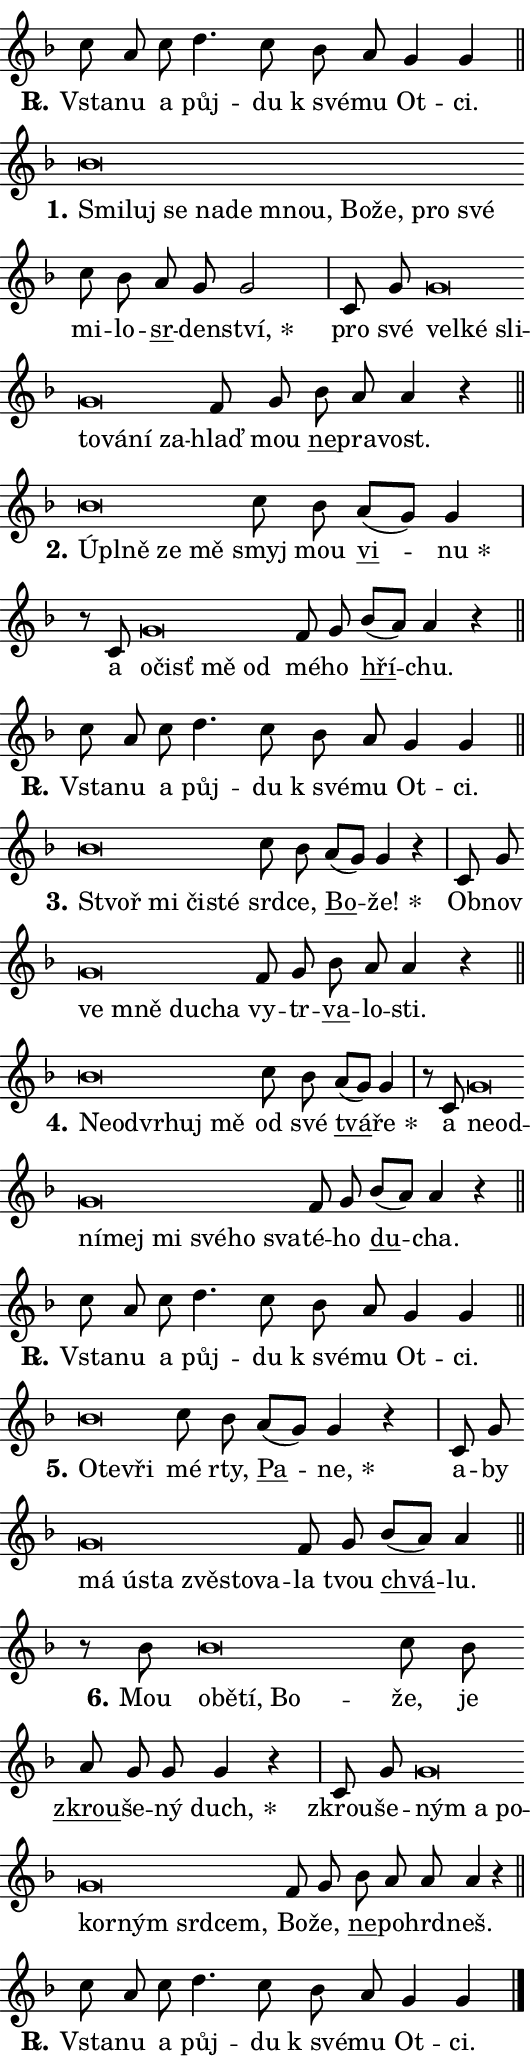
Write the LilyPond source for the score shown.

\version "2.24.0"
\header { tagline = "" }
\paper {
  indent = 0\cm
  top-margin = 0\cm
  right-margin = 0.13\cm % to fit lyric hyphens
  bottom-margin = 0\cm
  left-margin = 0\cm
  paper-width = 9\cm
  page-breaking = #ly:one-page-breaking
  system-system-spacing.basic-distance = #11
  score-system-spacing.basic-distance = #11
  ragged-last = ##f
}


%% Author: Thomas Morley
%% https://lists.gnu.org/archive/html/lilypond-user/2020-05/msg00002.html
#(define (line-position grob)
"Returns position of @var[grob} in current system:
   @code{'start}, if at first time-step
   @code{'end}, if at last time-step
   @code{'middle} otherwise
"
  (let* ((col (ly:item-get-column grob))
         (ln (ly:grob-object col 'left-neighbor))
         (rn (ly:grob-object col 'right-neighbor))
         (col-to-check-left (if (ly:grob? ln) ln col))
         (col-to-check-right (if (ly:grob? rn) rn col))
         (break-dir-left
           (and
             (ly:grob-property col-to-check-left 'non-musical #f)
             (ly:item-break-dir col-to-check-left)))
         (break-dir-right
           (and
             (ly:grob-property col-to-check-right 'non-musical #f)
             (ly:item-break-dir col-to-check-right))))
        (cond ((eqv? 1 break-dir-left) 'start)
              ((eqv? -1 break-dir-right) 'end)
              (else 'middle))))

#(define (tranparent-at-line-position vctor)
  (lambda (grob)
  "Relying on @code{line-position} select the relevant enry from @var{vctor}.
Used to determine transparency,"
    (case (line-position grob)
      ((end) (not (vector-ref vctor 0)))
      ((middle) (not (vector-ref vctor 1)))
      ((start) (not (vector-ref vctor 2))))))

noteHeadBreakVisibility =
#(define-music-function (break-visibility)(vector?)
"Makes @code{NoteHead}s transparent relying on @var{break-visibility}"
#{
  \override NoteHead.transparent =
    #(tranparent-at-line-position break-visibility)
#})

#(define delete-ledgers-for-transparent-note-heads
  (lambda (grob)
    "Reads whether a @code{NoteHead} is transparent.
If so this @code{NoteHead} is removed from @code{'note-heads} from
@var{grob}, which is supposed to be @code{LedgerLineSpanner}.
As a result ledgers are not printed for this @code{NoteHead}"
    (let* ((nhds-array (ly:grob-object grob 'note-heads))
           (nhds-list
             (if (ly:grob-array? nhds-array)
                 (ly:grob-array->list nhds-array)
                 '()))
           ;; Relies on the transparent-property being done before
           ;; Staff.LedgerLineSpanner.after-line-breaking is executed.
           ;; This is fragile ...
           (to-keep
             (remove
               (lambda (nhd)
                 (ly:grob-property nhd 'transparent #f))
               nhds-list)))
      ;; TODO find a better method to iterate over grob-arrays, similiar
      ;; to filter/remove etc for lists
      ;; For now rebuilt from scratch
      (set! (ly:grob-object grob 'note-heads)  '())
      (for-each
        (lambda (nhd)
          (ly:pointer-group-interface::add-grob grob 'note-heads nhd))
        to-keep))))

squashNotes = {
  \override NoteHead.X-extent = #'(-0.2 . 0.2)
  \override NoteHead.Y-extent = #'(-0.75 . 0)
  \override NoteHead.stencil =
    #(lambda (grob)
       (let ((pos (ly:grob-property grob 'staff-position)))
         (begin
           (if (< pos -7) (display "ERROR: Lower brevis then expected\n") (display ""))
           (if (<= pos -6) ly:text-interface::print ly:note-head::print))))
}
unSquashNotes = {
  \revert NoteHead.X-extent
  \revert NoteHead.Y-extent
  \revert NoteHead.stencil
}

hideNotes = \noteHeadBreakVisibility #begin-of-line-visible
unHideNotes = \noteHeadBreakVisibility #all-visible

% work-around for resetting accidentals
% https://lilypond.org/doc/v2.23/Documentation/notation/displaying-rhythms#unmetered-music
cadenzaMeasure = {
  \cadenzaOff
  \partial 1024 s1024
  \cadenzaOn
}

#(define-markup-command (accent layout props text) (markup?)
  "Underline accented syllable"
  (interpret-markup layout props
    #{\markup \override #'(offset . 4.3) \underline { #text }#}))

responsum = \markup \concat {
  "R" \hspace #-1.05 \path #0.1 #'((moveto 0 0.07) (lineto 0.9 0.8)) \hspace #0.05 "."
}

spaceSize = #0.6828661417322834 % exact space size for TeX Gyre Schola

\layout {
  \context {
    \Staff
    \remove "Time_signature_engraver"
    \override LedgerLineSpanner.after-line-breaking = #delete-ledgers-for-transparent-note-heads
  }
  \context {
    \Lyrics {
      \override LyricSpace.minimum-distance = \spaceSize
      \override LyricText.font-name = #"TeX Gyre Schola"
      \override LyricText.font-size = 1
      \override StanzaNumber.font-name = #"TeX Gyre Schola Bold"
      \override StanzaNumber.font-size = 1
    }
  }
  \context {
    \Score 
    \override NoteHead.text =
      #(lambda (grob) 
        (let ((pos (ly:grob-property grob 'staff-position)))
          #{\markup {
            \combine
              \halign #-0.55 \raise #(if (= pos -6) 0 0.5) \override #'(thickness . 2) \draw-line #'(3.2 . 0)
              \musicglyph "noteheads.sM1"
          }#}))
  }
}

% magnetic-lyrics.ily
%
%   written by
%     Jean Abou Samra <jean@abou-samra.fr>
%     Werner Lemberg <wl@gnu.org>
%
%   adapted by
%     Jiri Hon <jiri.hon@gmail.com>
%
% Version 2022-Apr-15

% https://www.mail-archive.com/lilypond-user@gnu.org/msg149350.html

#(define (Left_hyphen_pointer_engraver context)
   "Collect syllable-hyphen-syllable occurrences in lyrics and store
them in properties.  This engraver only looks to the left.  For
example, if the lyrics input is @code{foo -- bar}, it does the
following.

@itemize @bullet
@item
Set the @code{text} property of the @code{LyricHyphen} grob between
@q{foo} and @q{bar} to @code{foo}.

@item
Set the @code{left-hyphen} property of the @code{LyricText} grob with
text @q{foo} to the @code{LyricHyphen} grob between @q{foo} and
@q{bar}.
@end itemize

Use this auxiliary engraver in combination with the
@code{lyric-@/text::@/apply-@/magnetic-@/offset!} hook."
   (let ((hyphen #f)
         (text #f))
     (make-engraver
      (acknowledgers
       ((lyric-syllable-interface engraver grob source-engraver)
        (set! text grob)))
      (end-acknowledgers
       ((lyric-hyphen-interface engraver grob source-engraver)
        ;(when (not (grob::has-interface grob 'lyric-space-interface))
          (set! hyphen grob)));)
      ((stop-translation-timestep engraver)
       (when (and text hyphen)
         (ly:grob-set-object! text 'left-hyphen hyphen))
       (set! text #f)
       (set! hyphen #f)))))

#(define (lyric-text::apply-magnetic-offset! grob)
   "If the space between two syllables is less than the value in
property @code{LyricText@/.details@/.squash-threshold}, move the right
syllable to the left so that it gets concatenated with the left
syllable.

Use this function as a hook for
@code{LyricText@/.after-@/line-@/breaking} if the
@code{Left_@/hyphen_@/pointer_@/engraver} is active."
   (let ((hyphen (ly:grob-object grob 'left-hyphen #f)))
     (when hyphen
       (let ((left-text (ly:spanner-bound hyphen LEFT)))
         (when (grob::has-interface left-text 'lyric-syllable-interface)
           (let* ((common (ly:grob-common-refpoint grob left-text X))
                  (this-x-ext (ly:grob-extent grob common X))
                  (left-x-ext
                   (begin
                     ;; Trigger magnetism for left-text.
                     (ly:grob-property left-text 'after-line-breaking)
                     (ly:grob-extent left-text common X)))
                  ;; `delta` is the gap width between two syllables.
                  (delta (- (interval-start this-x-ext)
                            (interval-end left-x-ext)))
                  (details (ly:grob-property grob 'details))
                  (threshold (assoc-get 'squash-threshold details 0.2)))
             (when (< delta threshold)
               (let* (;; We have to manipulate the input text so that
                      ;; ligatures crossing syllable boundaries are not
                      ;; disabled.  For languages based on the Latin
                      ;; script this is essentially a beautification.
                      ;; However, for non-Western scripts it can be a
                      ;; necessity.
                      (lt (ly:grob-property left-text 'text))
                      (rt (ly:grob-property grob 'text))
                      (is-space (grob::has-interface hyphen 'lyric-space-interface))
                      (space (if is-space " " ""))
                      (extra-delta (if is-space spaceSize 0))
                      ;; Append new syllable.
                      (ltrt-space (if (and (string? lt) (string? rt))
                                (string-append lt space rt)
                                (make-concat-markup (list lt space rt))))
                      ;; Right-align `ltrt` to the right side.
                      (ltrt-space-markup (grob-interpret-markup
                               grob
                               (make-translate-markup
                                (cons (interval-length this-x-ext) 0)
                                (make-right-align-markup ltrt-space)))))
                 (begin
                   ;; Don't print `left-text`.
                   (ly:grob-set-property! left-text 'stencil #f)
                   ;; Set text and stencil (which holds all collected
                   ;; syllables so far) and shift it to the left.
                   (ly:grob-set-property! grob 'text ltrt-space)
                   (ly:grob-set-property! grob 'stencil ltrt-space-markup)
                   (ly:grob-translate-axis! grob (- (- delta extra-delta)) X))))))))))


#(define (lyric-hyphen::displace-bounds-first grob)
   ;; Make very sure this callback isn't triggered too early.
   (let ((left (ly:spanner-bound grob LEFT))
         (right (ly:spanner-bound grob RIGHT)))
     (ly:grob-property left 'after-line-breaking)
     (ly:grob-property right 'after-line-breaking)
     (ly:lyric-hyphen::print grob)))

squashThreshold = #0.4

\layout {
  \context {
    \Lyrics
    \consists #Left_hyphen_pointer_engraver
    \override LyricText.after-line-breaking =
      #lyric-text::apply-magnetic-offset!
    \override LyricHyphen.stencil = #lyric-hyphen::displace-bounds-first
    \override LyricText.details.squash-threshold = \squashThreshold
    \override LyricHyphen.minimum-distance = 0
    \override LyricHyphen.minimum-length = \squashThreshold
  }
}

squashText = \override LyricText.details.squash-threshold = 9999
unSquashText = \override LyricText.details.squash-threshold = \squashThreshold

leftText = \override LyricText.self-alignment-X = #LEFT
unLeftText = \revert LyricText.self-alignment-X

starOffset = #(lambda (grob) 
                (let ((x_offset (ly:self-alignment-interface::aligned-on-x-parent grob)))
                  (if (= x_offset 0) 0 (+ x_offset 1.2))))

star = #(define-music-function (syllable)(string?)
"Append star separator at the end of a syllable"
#{
  \once \override LyricText.X-offset = #starOffset
  \lyricmode { \markup {
    #syllable
    \override #'((font-name . "TeX Gyre Schola Bold")) \hspace #0.2 \lower #0.65 \larger "*"
  } }
#})

starAccent = #(define-music-function (syllable)(string?)
"Append star separator at the end of a syllable and make accent"
#{
  \once \override LyricText.X-offset = #starOffset
  \lyricmode { \markup {
    \accent #syllable
    \override #'((font-name . "TeX Gyre Schola Bold")) \hspace #0.2 \lower #0.65 \larger "*"
  } }
#})

breath = #(define-music-function (syllable)(string?)
"Append breathing indicator at the end of a syllable"
#{
  \lyricmode { \markup { #syllable "+" } }
#})

optionalBreath = #(define-music-function (syllable)(string?)
"Append optional breathing indicator at the end of a syllable"
#{
  \lyricmode { \markup { #syllable "(+)" } }
#})


\score {
    <<
        \new Voice = "melody" { \cadenzaOn \key f \major \relative { c''8 a c d4. c8 bes a g4 g \cadenzaMeasure \bar "||" \break } }
        \new Lyrics \lyricsto "melody" { \lyricmode { \set stanza = \responsum
Vsta -- nu a půj -- du "k své" -- mu Ot -- ci. } }
    >>
    \layout {}
}

\score {
    <<
        \new Voice = "melody" { \cadenzaOn \key f \major \relative { \squashNotes bes'\breve*1/16 \hideNotes \breve*1/16 \bar "" \breve*1/16 \bar "" \breve*1/16 \bar "" \breve*1/16 \bar "" \breve*1/16 \bar "" \breve*1/16 \bar "" \breve*1/16 \bar "" \breve*1/16 \breve*1/16 \bar "" \unHideNotes \unSquashNotes c8 bes \bar "" a g g2 \cadenzaMeasure \bar "|" c,8 g' \bar "" \squashNotes g\breve*1/16 \hideNotes \breve*1/16 \bar "" \breve*1/16 \bar "" \breve*1/16 \bar "" \breve*1/16 \bar "" \breve*1/16 \breve*1/16 \bar "" \unHideNotes \unSquashNotes f8 g \bar "" bes a a4 r \cadenzaMeasure \bar "||" \break } }
        \new Lyrics \lyricsto "melody" { \lyricmode { \set stanza = "1."
\leftText Smi -- \squashText luj se na -- de mnou, Bo -- že, pro své \unLeftText \unSquashText mi -- lo -- \markup \accent sr -- den -- \star ství, pro své \leftText vel -- \squashText ké sli -- to -- vá -- ní za -- \unLeftText \unSquashText hlaď mou \markup \accent ne -- pra -- vost. } }
    >>
    \layout {}
}

\score {
    <<
        \new Voice = "melody" { \cadenzaOn \key f \major \relative { \squashNotes bes'\breve*1/16 \hideNotes \breve*1/16 \bar "" \breve*1/16 \breve*1/16 \bar "" \unHideNotes \unSquashNotes c8 bes \bar "" a[( g)] g4 \cadenzaMeasure \bar "|" r8 c,8 \squashNotes g'\breve*1/16 \hideNotes \breve*1/16 \bar "" \breve*1/16 \breve*1/16 \bar "" \unHideNotes \unSquashNotes f8 g \bar "" bes[( a)] a4 r \cadenzaMeasure \bar "||" \break } }
        \new Lyrics \lyricsto "melody" { \lyricmode { \set stanza = "2."
\leftText Úpl -- \squashText ně ze mě \unLeftText \unSquashText smyj mou \markup \accent vi -- \star nu a \leftText o -- \squashText čisť mě od \unLeftText \unSquashText mé -- ho \markup \accent hří -- chu. } }
    >>
    \layout {}
}

\score {
    <<
        \new Voice = "melody" { \cadenzaOn \key f \major \relative { c''8 a c d4. c8 bes a g4 g \cadenzaMeasure \bar "||" \break } }
        \new Lyrics \lyricsto "melody" { \lyricmode { \set stanza = \responsum
Vsta -- nu a půj -- du "k své" -- mu Ot -- ci. } }
    >>
    \layout {}
}

\score {
    <<
        \new Voice = "melody" { \cadenzaOn \key f \major \relative { \squashNotes bes'\breve*1/16 \hideNotes \breve*1/16 \bar "" \breve*1/16 \breve*1/16 \bar "" \unHideNotes \unSquashNotes c8 bes \bar "" a[( g)] g4 r \cadenzaMeasure \bar "|" c,8 g' \bar "" \squashNotes g\breve*1/16 \hideNotes \breve*1/16 \bar "" \breve*1/16 \breve*1/16 \bar "" \unHideNotes \unSquashNotes f8 g \bar "" bes a a4 r \cadenzaMeasure \bar "||" \break } }
        \new Lyrics \lyricsto "melody" { \lyricmode { \set stanza = "3."
\leftText Stvoř \squashText mi či -- sté \unLeftText \unSquashText srd -- ce, \markup \accent Bo -- \star že! Ob -- nov \leftText ve \squashText mně du -- cha \unLeftText \unSquashText vy -- tr -- \markup \accent va -- lo -- sti. } }
    >>
    \layout {}
}

\score {
    <<
        \new Voice = "melody" { \cadenzaOn \key f \major \relative { \squashNotes bes'\breve*1/16 \hideNotes \breve*1/16 \bar "" \breve*1/16 \bar "" \breve*1/16 \breve*1/16 \bar "" \unHideNotes \unSquashNotes c8 bes \bar "" a[( g)] g4 \cadenzaMeasure \bar "|" r8 c,8 \squashNotes g'\breve*1/16 \hideNotes \breve*1/16 \bar "" \breve*1/16 \bar "" \breve*1/16 \bar "" \breve*1/16 \bar "" \breve*1/16 \bar "" \breve*1/16 \breve*1/16 \bar "" \unHideNotes \unSquashNotes f8 g \bar "" bes[( a)] a4 r \cadenzaMeasure \bar "||" \break } }
        \new Lyrics \lyricsto "melody" { \lyricmode { \set stanza = "4."
\leftText Ne -- \squashText od -- vr -- huj mě \unLeftText \unSquashText od své \markup \accent tvá -- \star ře a \leftText ne -- \squashText od -- ní -- mej mi své -- ho sva -- \unLeftText \unSquashText té -- ho \markup \accent du -- cha. } }
    >>
    \layout {}
}

\score {
    <<
        \new Voice = "melody" { \cadenzaOn \key f \major \relative { c''8 a c d4. c8 bes a g4 g \cadenzaMeasure \bar "||" \break } }
        \new Lyrics \lyricsto "melody" { \lyricmode { \set stanza = \responsum
Vsta -- nu a půj -- du "k své" -- mu Ot -- ci. } }
    >>
    \layout {}
}

\score {
    <<
        \new Voice = "melody" { \cadenzaOn \key f \major \relative { \squashNotes bes'\breve*1/16 \hideNotes \breve*1/16 \breve*1/16 \bar "" \unHideNotes \unSquashNotes c8 bes \bar "" a[( g)] g4 r \cadenzaMeasure \bar "|" c,8 g' \bar "" \squashNotes g\breve*1/16 \hideNotes \breve*1/16 \bar "" \breve*1/16 \bar "" \breve*1/16 \bar "" \breve*1/16 \breve*1/16 \bar "" \unHideNotes \unSquashNotes f8 g \bar "" bes[( a)] a4 \cadenzaMeasure \bar "||" \break } }
        \new Lyrics \lyricsto "melody" { \lyricmode { \set stanza = "5."
\leftText O -- \squashText te -- vři \unLeftText \unSquashText mé rty, \markup \accent Pa -- \star ne, a -- by \leftText má \squashText ú -- sta zvě -- sto -- va -- \unLeftText \unSquashText la tvou \markup \accent chvá -- lu. } }
    >>
    \layout {}
}

\score {
    <<
        \new Voice = "melody" { \cadenzaOn \key f \major \relative { r8 bes'8 \squashNotes bes\breve*1/16 \hideNotes \breve*1/16 \bar "" \breve*1/16 \breve*1/16 \bar "" \unHideNotes \unSquashNotes c8 bes \bar "" a g g g4 r \cadenzaMeasure \bar "|" c,8 g' \bar "" \squashNotes g\breve*1/16 \hideNotes \breve*1/16 \bar "" \breve*1/16 \bar "" \breve*1/16 \bar "" \breve*1/16 \bar "" \breve*1/16 \breve*1/16 \bar "" \unHideNotes \unSquashNotes f8 g \bar "" bes a a a4 r \cadenzaMeasure \bar "||" \break } }
        \new Lyrics \lyricsto "melody" { \lyricmode { \set stanza = "6."
Mou \leftText o -- \squashText bě -- tí, Bo -- \unLeftText \unSquashText že, je \markup \accent zkrou -- še -- ný \star duch, zkrou -- še -- \leftText ným \squashText a po -- kor -- ným srd -- cem, \unLeftText \unSquashText Bo -- že, \markup \accent ne -- po -- hrd -- neš. } }
    >>
    \layout {}
}

\score {
    <<
        \new Voice = "melody" { \cadenzaOn \key f \major \relative { c''8 a c d4. c8 bes a g4 g \cadenzaMeasure \bar "||" \break } \bar "|." }
        \new Lyrics \lyricsto "melody" { \lyricmode { \set stanza = \responsum
Vsta -- nu a půj -- du "k své" -- mu Ot -- ci. } }
    >>
    \layout {}
}
